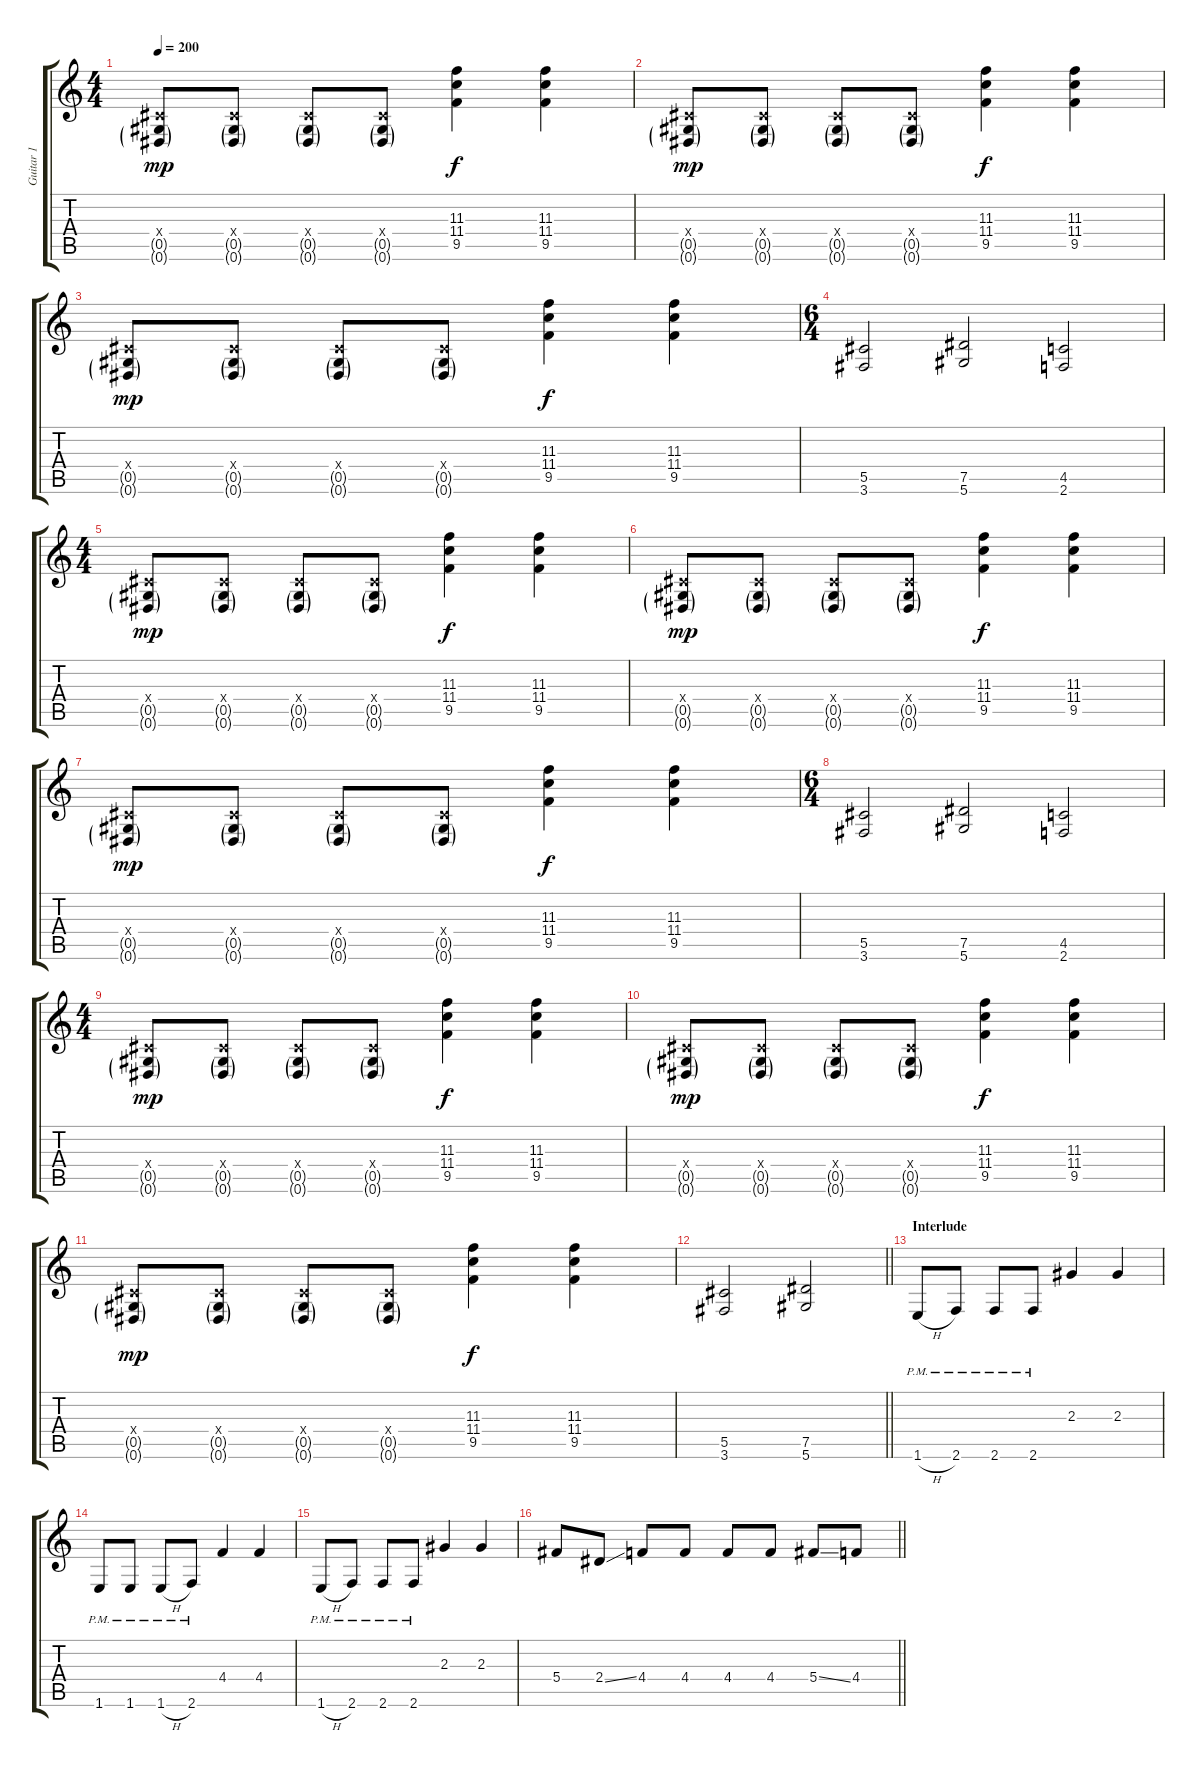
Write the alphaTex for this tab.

\track ("Guitar 1" "Guitar 1") {instrument overdrivenguitar}
\staff {score tabs}
\tuning (Eb4 Bb3 Gb3 Db3 Ab2 Eb2) {hide}
\ts (4 4)
\tempo 200
\clef g2
\ks c
(0.4{x} 0.5{g} 0.6{g}).8{dy mp} (0.4{x} 0.5{g} 0.6{g}).8 (0.4{x} 0.5{g} 0.6{g}).8 (0.4{x} 0.5{g} 0.6{g}).8 (11.3 11.4 9.5).4{dy f} (11.3 11.4 9.5).4 |
(0.4{x} 0.5{g} 0.6{g}).8{dy mp} (0.4{x} 0.5{g} 0.6{g}).8 (0.4{x} 0.5{g} 0.6{g}).8 (0.4{x} 0.5{g} 0.6{g}).8 (11.3 11.4 9.5).4{dy f} (11.3 11.4 9.5).4 |
(0.4{x} 0.5{g} 0.6{g}).8{dy mp} (0.4{x} 0.5{g} 0.6{g}).8 (0.4{x} 0.5{g} 0.6{g}).8 (0.4{x} 0.5{g} 0.6{g}).8 (11.3 11.4 9.5).4{dy f} (11.3 11.4 9.5).4 |
\ts (6 4)
(5.5 3.6).2 (7.5 5.6).2 (4.5 2.6).2 |
\ts (4 4)
(0.4{x} 0.5{g} 0.6{g}).8{dy mp} (0.4{x} 0.5{g} 0.6{g}).8 (0.4{x} 0.5{g} 0.6{g}).8 (0.4{x} 0.5{g} 0.6{g}).8 (11.3 11.4 9.5).4{dy f} (11.3 11.4 9.5).4 |
(0.4{x} 0.5{g} 0.6{g}).8{dy mp} (0.4{x} 0.5{g} 0.6{g}).8 (0.4{x} 0.5{g} 0.6{g}).8 (0.4{x} 0.5{g} 0.6{g}).8 (11.3 11.4 9.5).4{dy f} (11.3 11.4 9.5).4 |
(0.4{x} 0.5{g} 0.6{g}).8{dy mp} (0.4{x} 0.5{g} 0.6{g}).8 (0.4{x} 0.5{g} 0.6{g}).8 (0.4{x} 0.5{g} 0.6{g}).8 (11.3 11.4 9.5).4{dy f} (11.3 11.4 9.5).4 |
\ts (6 4)
(5.5 3.6).2 (7.5 5.6).2 (4.5 2.6).2 |
\ts (4 4)
(0.4{x} 0.5{g} 0.6{g}).8{dy mp} (0.4{x} 0.5{g} 0.6{g}).8 (0.4{x} 0.5{g} 0.6{g}).8 (0.4{x} 0.5{g} 0.6{g}).8 (11.3 11.4 9.5).4{dy f} (11.3 11.4 9.5).4 |
(0.4{x} 0.5{g} 0.6{g}).8{dy mp} (0.4{x} 0.5{g} 0.6{g}).8 (0.4{x} 0.5{g} 0.6{g}).8 (0.4{x} 0.5{g} 0.6{g}).8 (11.3 11.4 9.5).4{dy f} (11.3 11.4 9.5).4 |
(0.4{x} 0.5{g} 0.6{g}).8{dy mp} (0.4{x} 0.5{g} 0.6{g}).8 (0.4{x} 0.5{g} 0.6{g}).8 (0.4{x} 0.5{g} 0.6{g}).8 (11.3 11.4 9.5).4{dy f} (11.3 11.4 9.5).4 |
\barLineRight lightlight
(5.5 3.6).2 (7.5 5.6).2 |
\section ("" "Interlude")
1.6{h pm}.8{volume 15} 2.6{pm}.8 2.6{pm}.8 2.6{pm}.8 2.3.4 2.3.4 |
1.6{pm}.8 1.6{pm}.8 1.6{h pm}.8 2.6{pm}.8 4.4.4 4.4.4 |
1.6{h pm}.8 2.6{pm}.8 2.6{pm}.8 2.6{pm}.8 2.3.4 2.3.4 |
\barLineRight lightlight
5.4.8 2.4{ss}.8 4.4.8 4.4.8 4.4.8 4.4.8 5.4{ss}.8 4.4.8
